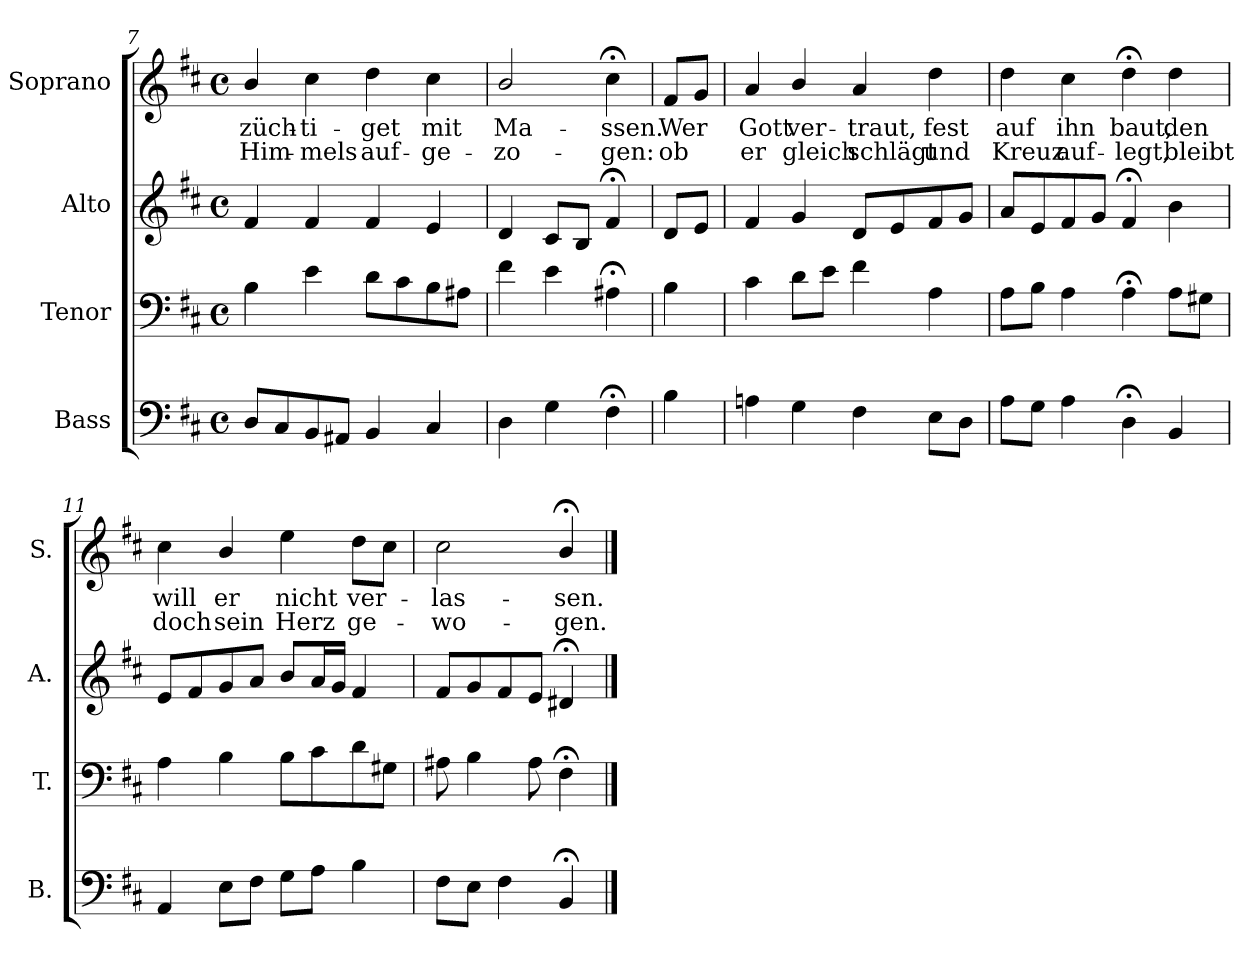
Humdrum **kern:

**kern	**kern	**kern	**kern	**text	**text
*part4	*part3	*part2	*part1	*part1	*part1
*staff4	*staff3	*staff2	*staff1	*staff1	*staff1
*I"Bass	*I"Tenor	*I"Alto	*I"Soprano	*	*
*I'B.	*I'T.	*I'A.	*I'S.	*	*
*clefF4	*clefF4	*clefG2	*clefG2	*	*
*k[f#c#]	*k[f#c#]	*k[f#c#]	*k[f#c#]	*	*
*D:	*D:	*D:	*b:	*	*
*M4/4	*M4/4	*M4/4	*M4/4	*	*
*met(c)	*met(c)	*met(c)	*met(c)	*	*
=7	=7	=7	=7	=7	=7
8D/L	4B\	4f#/	4b/	züch-	Him-
8C#/	.	.	.	.	.
8BB/	4e\	4f#/	4cc#\	-ti-	-mels
8AA#X/J	.	.	.	.	.
4BB/	8d\L	4f#/	4dd\	-get	auf-
.	8c#\	.	.	.	.
4C#/	8B\	4e/	4cc#\	mit	-ge-
.	8A#X\J	.	.	.	.
=8	=8	=8	=8	=8	=8
4D\	4f#\	4d/	2b/	Ma-	-zo-
4G\	4e\	8c#/L	.	.	.
.	.	8B/J	.	.	.
4F#;<\	4A#X;<\	4f#;</	4cc#;<\	-ssen.	-gen:
!!LO:PB:g=z
=8a	=8a	=8a	=8a	=8a	=8a
4B\	4B\	8d/L	8f#/L	Wer	ob
.	.	8e/J	8g/J	.	.
=9	=9	=9	=9	=9	=9
4An\	4c#\	4f#/	4a/	Gott	er
4G\	8d\L	4g/	4b/	ver-	gleich
.	8e\J	.	.	.	.
4F#\	4f#\	8d/L	4a/	-traut,	schlägt
.	.	8e/	.	.	.
8E\L	4A\	8f#/	4dd\	fest	und
8D\J	.	8g/J	.	.	.
=10	=10	=10	=10	=10	=10
8A\L	8A\L	8a/L	4dd\	auf	Kreuz
8G\J	8B\J	8e/	.	.	.
4A\	4A\	8f#/	4cc#\	ihn	auf-
.	.	8g/J	.	.	.
4D;<\	4A;<\	4f#;</	4dd;<\	baut,	-legt,
4BB/	8A\L	4b\	4dd\	den	bleibt
.	8G#X\J	.	.	.	.
=11	=11	=11	=11	=11	=11
4AA/	4A\	8e/L	4cc#\	will	doch
.	.	8f#/	.	.	.
8E\L	4B\	8g/	4b/	er	sein
8F#\J	.	8a/J	.	.	.
8G\L	8B\L	8b/L	4ee\	nicht	Herz
8A\J	8c#\	16a/L	.	.	.
.	.	16g/JJ	.	.	.
4B\	8d\	4f#/	8dd\L	ver-	ge-
.	8G#X\J	.	8cc#\J	.	.
=12	=12	=12	=12	=12	=12
8F#\L	8A#X\	8f#/L	2cc#\	-las-	-wo-
8E\J	4B\	8g/	.	.	.
4F#\	.	8f#/	.	.	.
.	8A#\	8e/J	.	.	.
4BB;</	4F#;<\	4d#X;</	4b;</	-sen.	-gen.
==	==	==	==	==	==
*-	*-	*-	*-	*-	*-
